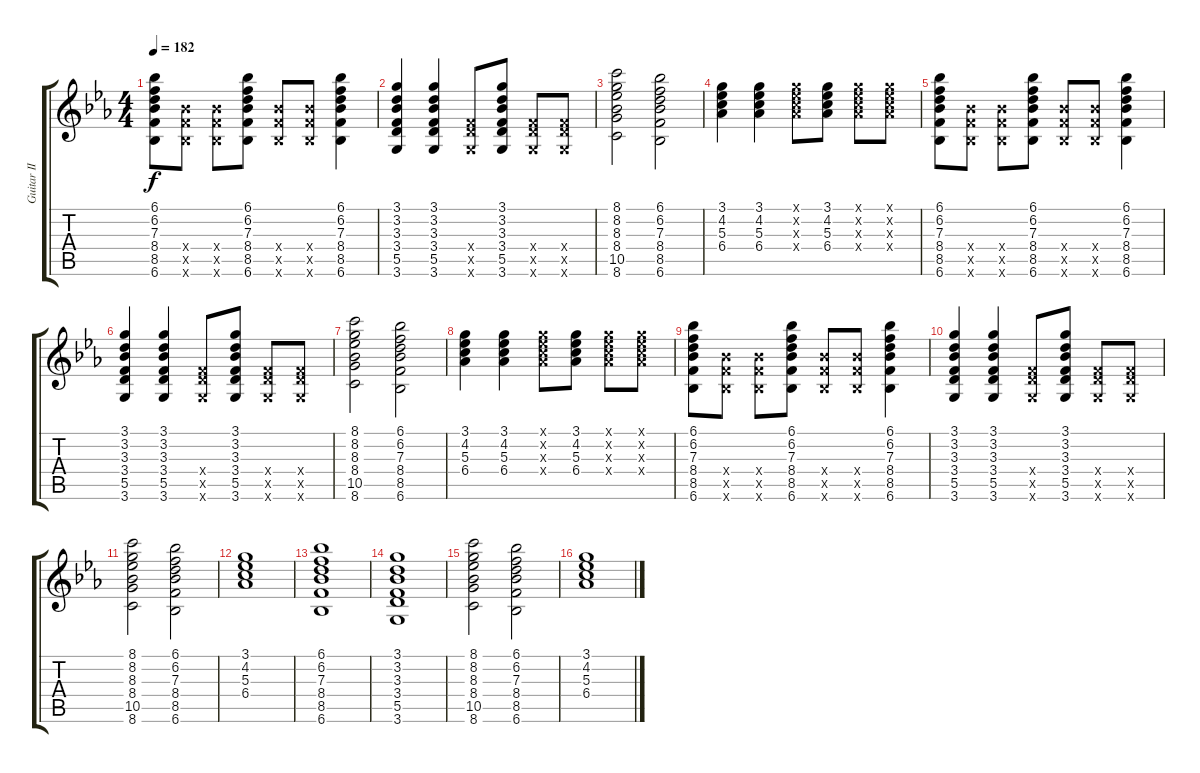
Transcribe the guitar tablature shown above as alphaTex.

\track ("Guitar II" "Guitar II") {instrument electricguitarclean}
\staff {score tabs}
\tuning (E4 B3 G3 D3 A2 E2) {hide}
\ts (4 4)
\tempo 182
\clef g2
\ks eb
(6.1 6.2 7.3 8.4 8.5 6.6).8{dy f} (8.4{x} 8.5{x} 6.6{x}).8 (8.4{x} 8.5{x} 6.6{x}).8 (6.1 6.2 7.3 8.4 8.5 6.6).8 (8.4{x} 8.5{x} 6.6{x}).8 (8.4{x} 8.5{x} 6.6{x}).8 (6.1 6.2 7.3 8.4 8.5 6.6).4 |
(3.1 3.2 3.3 3.4 5.5 3.6).4 (3.1 3.2 3.3 3.4 5.5 3.6).4 (3.4{x} 5.5{x} 3.6{x}).8 (3.1 3.2 3.3 3.4 5.5 3.6).8 (3.4{x} 5.5{x} 3.6{x}).8 (3.4{x} 5.5{x} 3.6{x}).8 |
(8.1 8.2 8.3 8.4 10.5 8.6).2 (6.1 6.2 7.3 8.4 8.5 6.6).2 |
(3.1 4.2 5.3 6.4).4{volume 11} (3.1 4.2 5.3 6.4).4 (3.1{x} 4.2{x} 5.3{x} 6.4{x}).8 (3.1 4.2 5.3 6.4).8 (3.1{x} 4.2{x} 5.3{x} 6.4{x}).8 (3.1{x} 4.2{x} 5.3{x} 6.4{x}).8 |
(6.1 6.2 7.3 8.4 8.5 6.6).8 (8.4{x} 8.5{x} 6.6{x}).8 (8.4{x} 8.5{x} 6.6{x}).8 (6.1 6.2 7.3 8.4 8.5 6.6).8 (8.4{x} 8.5{x} 6.6{x}).8 (8.4{x} 8.5{x} 6.6{x}).8 (6.1 6.2 7.3 8.4 8.5 6.6).4 |
(3.1 3.2 3.3 3.4 5.5 3.6).4 (3.1 3.2 3.3 3.4 5.5 3.6).4 (3.4{x} 5.5{x} 3.6{x}).8 (3.1 3.2 3.3 3.4 5.5 3.6).8 (3.4{x} 5.5{x} 3.6{x}).8 (3.4{x} 5.5{x} 3.6{x}).8 |
(8.1 8.2 8.3 8.4 10.5 8.6).2 (6.1 6.2 7.3 8.4 8.5 6.6).2 |
(3.1 4.2 5.3 6.4).4 (3.1 4.2 5.3 6.4).4 (3.1{x} 4.2{x} 5.3{x} 6.4{x}).8 (3.1 4.2 5.3 6.4).8 (3.1{x} 4.2{x} 5.3{x} 6.4{x}).8 (3.1{x} 4.2{x} 5.3{x} 6.4{x}).8 |
(6.1 6.2 7.3 8.4 8.5 6.6).8 (8.4{x} 8.5{x} 6.6{x}).8 (8.4{x} 8.5{x} 6.6{x}).8 (6.1 6.2 7.3 8.4 8.5 6.6).8 (8.4{x} 8.5{x} 6.6{x}).8 (8.4{x} 8.5{x} 6.6{x}).8 (6.1 6.2 7.3 8.4 8.5 6.6).4 |
(3.1 3.2 3.3 3.4 5.5 3.6).4 (3.1 3.2 3.3 3.4 5.5 3.6).4 (3.4{x} 5.5{x} 3.6{x}).8 (3.1 3.2 3.3 3.4 5.5 3.6).8 (3.4{x} 5.5{x} 3.6{x}).8 (3.4{x} 5.5{x} 3.6{x}).8 |
(8.1 8.2 8.3 8.4 10.5 8.6).2 (6.1 6.2 7.3 8.4 8.5 6.6).2 |
(3.1 4.2 5.3 6.4).1 |
(6.1 6.2 7.3 8.4 8.5 6.6).1 |
(3.1 3.2 3.3 3.4 5.5 3.6).1 |
(8.1 8.2 8.3 8.4 10.5 8.6).2 (6.1 6.2 7.3 8.4 8.5 6.6).2 |
(3.1 4.2 5.3 6.4).1
